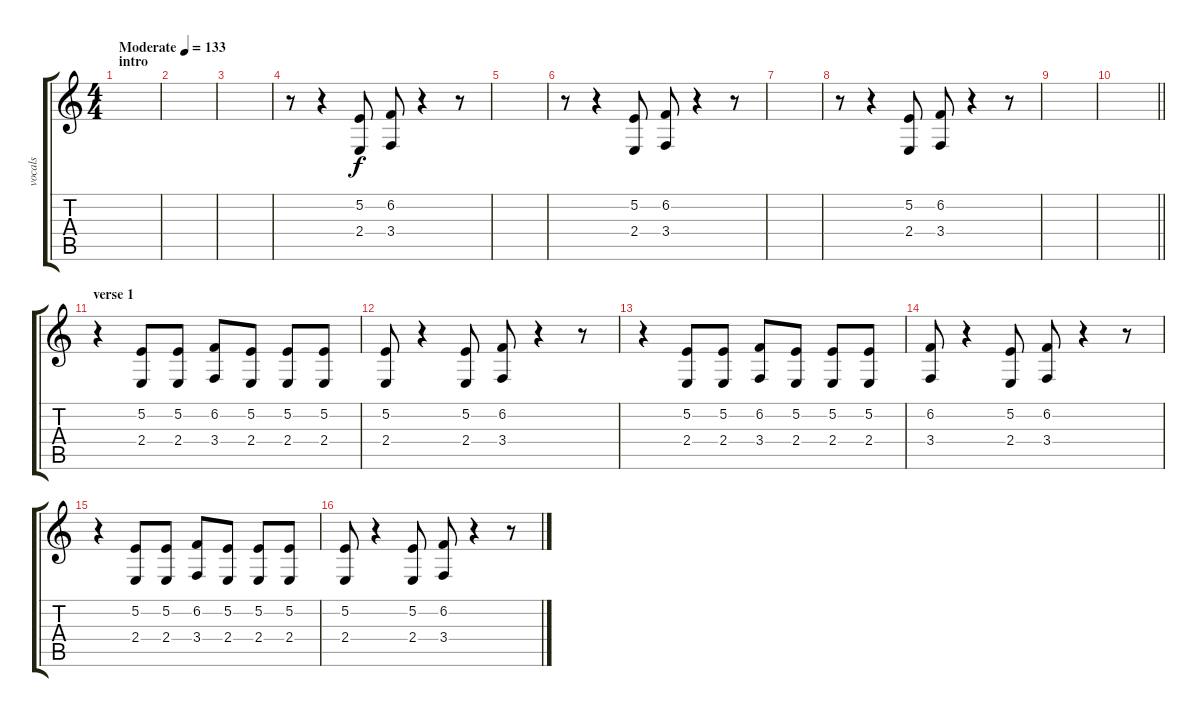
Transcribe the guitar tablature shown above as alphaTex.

\track ("vocals " "vocals ") {instrument trumpet}
\staff {score tabs}
\tuning (E4 B3 G3 D3 A2 E2) {hide}
\ts (4 4)
\section ("" "intro")
\tempo (133 "Moderate")
\clef g2
\ks c
|
|
|
r.8 r.4 (5.2 2.4).8 (6.2 3.4).8 r.4 r.8 |
|
r.8 r.4 (5.2 2.4).8 (6.2 3.4).8 r.4 r.8 |
|
r.8 r.4 (5.2 2.4).8 (6.2 3.4).8 r.4 r.8 |
|
\barLineRight lightlight
|
\section ("" "verse 1")
r.4 (5.2 2.4).8 (5.2 2.4).8 (6.2 3.4).8 (5.2 2.4).8 (5.2 2.4).8 (5.2 2.4).8 |
(5.2 2.4).8 r.4 (5.2 2.4).8 (6.2 3.4).8 r.4 r.8 |
r.4 (5.2 2.4).8 (5.2 2.4).8 (6.2 3.4).8 (5.2 2.4).8 (5.2 2.4).8 (5.2 2.4).8 |
(6.2 3.4).8 r.4 (5.2 2.4).8 (6.2 3.4).8 r.4 r.8 |
r.4 (5.2 2.4).8 (5.2 2.4).8 (6.2 3.4).8 (5.2 2.4).8 (5.2 2.4).8 (5.2 2.4).8 |
(5.2 2.4).8 r.4 (5.2 2.4).8 (6.2 3.4).8 r.4 r.8
